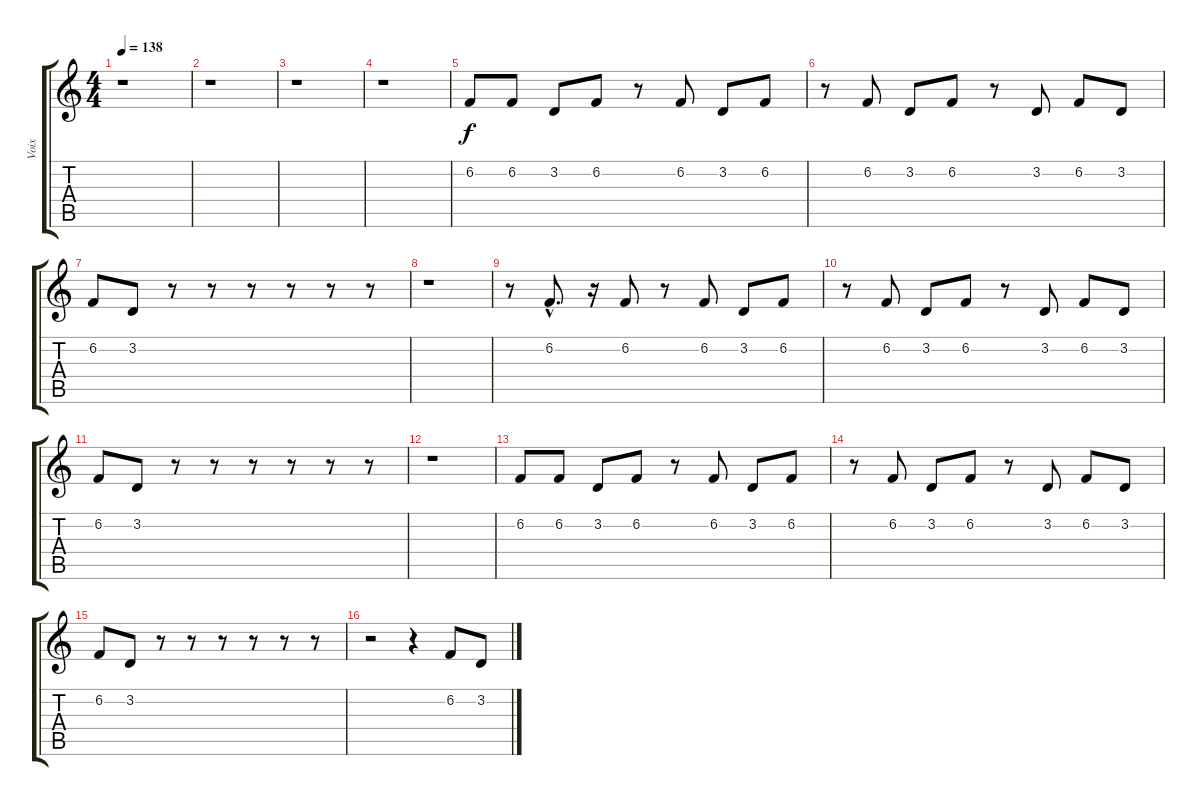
\track ("Voix" "Voix") {instrument cello}
\staff {score tabs}
\tuning (E4 B3 G3 D3 A2 E2) {hide}
\ts (4 4)
\tempo 138
\clef g2
\ks c
r.1{dy f} |
r.1 |
r.1 |
r.1 |
6.2.8 6.2.8 3.2.8 6.2.8 r.8 6.2.8 3.2.8 6.2.8 |
r.8 6.2.8 3.2.8 6.2.8 r.8 3.2.8 6.2.8 3.2.8 |
6.2.8 3.2.8 r.8 r.8 r.8 r.8 r.8 r.8 |
r.1 |
r.8 6.2{hac}.8{d} r.16 6.2.8 r.8 6.2.8 3.2.8 6.2.8 |
r.8 6.2.8 3.2.8 6.2.8 r.8 3.2.8 6.2.8 3.2.8 |
6.2.8 3.2.8 r.8 r.8 r.8 r.8 r.8 r.8 |
r.1 |
6.2.8 6.2.8 3.2.8 6.2.8 r.8 6.2.8 3.2.8 6.2.8 |
r.8 6.2.8 3.2.8 6.2.8 r.8 3.2.8 6.2.8 3.2.8 |
6.2.8 3.2.8 r.8 r.8 r.8 r.8 r.8 r.8 |
r.2 r.4 6.2.8 3.2.8
